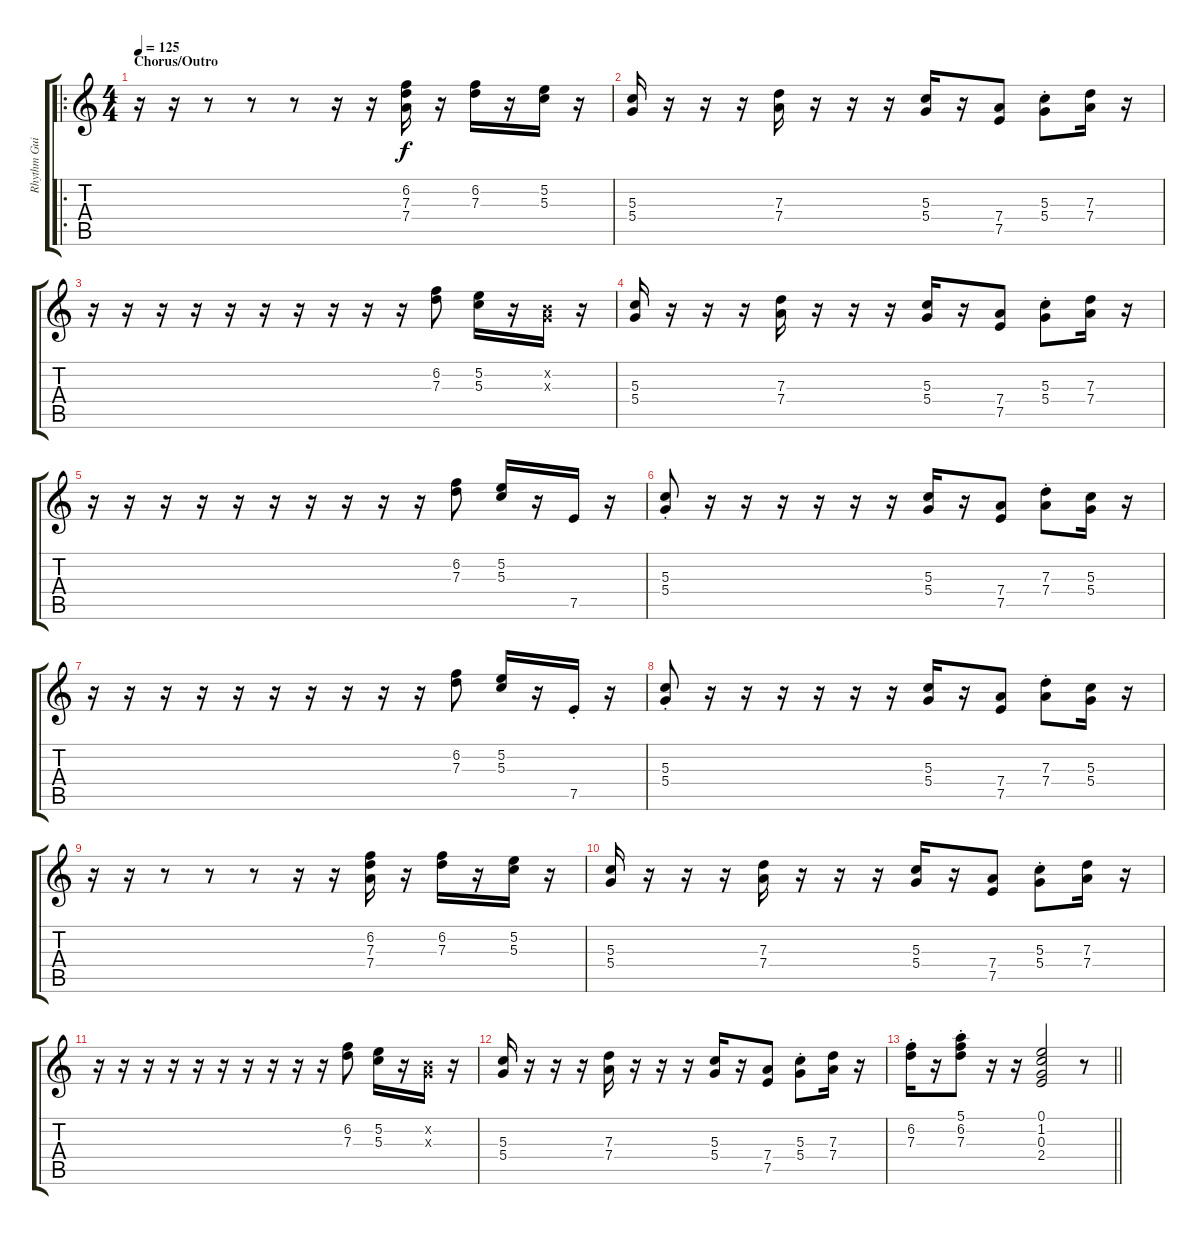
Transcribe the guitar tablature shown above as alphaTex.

\track ("Rhythm Guitar" "Rhythm Gui") {instrument electricguitarmuted}
\staff {score tabs}
\tuning (E4 B3 G3 D3 A2 E2) {hide}
\ro
\ts (4 4)
\section ("" "Chorus/Outro")
\tempo 125
\clef g2
\ks c
r.16{dy f} r.16 r.8 r.8 r.8 r.16 r.16 (6.2 7.3 7.4).16 r.16 (6.2 7.3).16 r.16 (5.2 5.3).16 r.16 |
(5.3 5.4).16 r.16 r.16 r.16 (7.3 7.4).16 r.16 r.16 r.16 (5.3 5.4).16 r.16 (7.4 7.5).8 (5.3 5.4{st}).8 (7.3 7.4).16 r.16 |
r.16 r.16 r.16 r.16 r.16 r.16 r.16 r.16 r.16 r.16 (6.2 7.3).8 (5.2 5.3).16 r.16 (0.2{x} 0.3{x}).16 r.16 |
(5.3 5.4).16 r.16 r.16 r.16 (7.3 7.4).16 r.16 r.16 r.16 (5.3 5.4).16 r.16 (7.4 7.5).8 (5.3 5.4{st}).8 (7.3 7.4).16 r.16 |
r.16 r.16 r.16 r.16 r.16 r.16 r.16 r.16 r.16 r.16 (6.2 7.3).8 (5.2 5.3).16 r.16 7.5.16 r.16 |
(5.3{st} 5.4{st}).8 r.16 r.16 r.16 r.16 r.16 r.16 (5.3 5.4).16 r.16 (7.4 7.5).8 (7.3 7.4{st}).8 (5.3 5.4).16 r.16 |
r.16 r.16 r.16 r.16 r.16 r.16 r.16 r.16 r.16 r.16 (6.2 7.3).8 (5.2 5.3).16 r.16 7.5{st}.16 r.16 |
(5.3{st} 5.4{st}).8 r.16 r.16 r.16 r.16 r.16 r.16 (5.3 5.4).16 r.16 (7.4 7.5).8 (7.3 7.4{st}).8 (5.3 5.4).16 r.16 |
r.16 r.16 r.8 r.8 r.8 r.16 r.16 (6.2 7.3 7.4).16 r.16 (6.2 7.3).16 r.16 (5.2 5.3).16 r.16 |
(5.3 5.4).16 r.16 r.16 r.16 (7.3 7.4).16 r.16 r.16 r.16 (5.3 5.4).16 r.16 (7.4 7.5).8 (5.3 5.4{st}).8 (7.3 7.4).16 r.16 |
r.16 r.16 r.16 r.16 r.16 r.16 r.16 r.16 r.16 r.16 (6.2 7.3).8 (5.2 5.3).16 r.16 (0.2{x} 0.3{x}).16 r.16 |
(5.3 5.4).16 r.16 r.16 r.16 (7.3 7.4).16 r.16 r.16 r.16 (5.3 5.4).16 r.16 (7.4 7.5).8 (5.3 5.4{st}).8 (7.3 7.4).16 r.16 |
\barLineRight lightlight
(6.2 7.3{st}).16 r.16 (5.1 6.2 7.3{st}).8 r.16 r.16 (0.1 1.2 0.3 2.4).2 r.8
